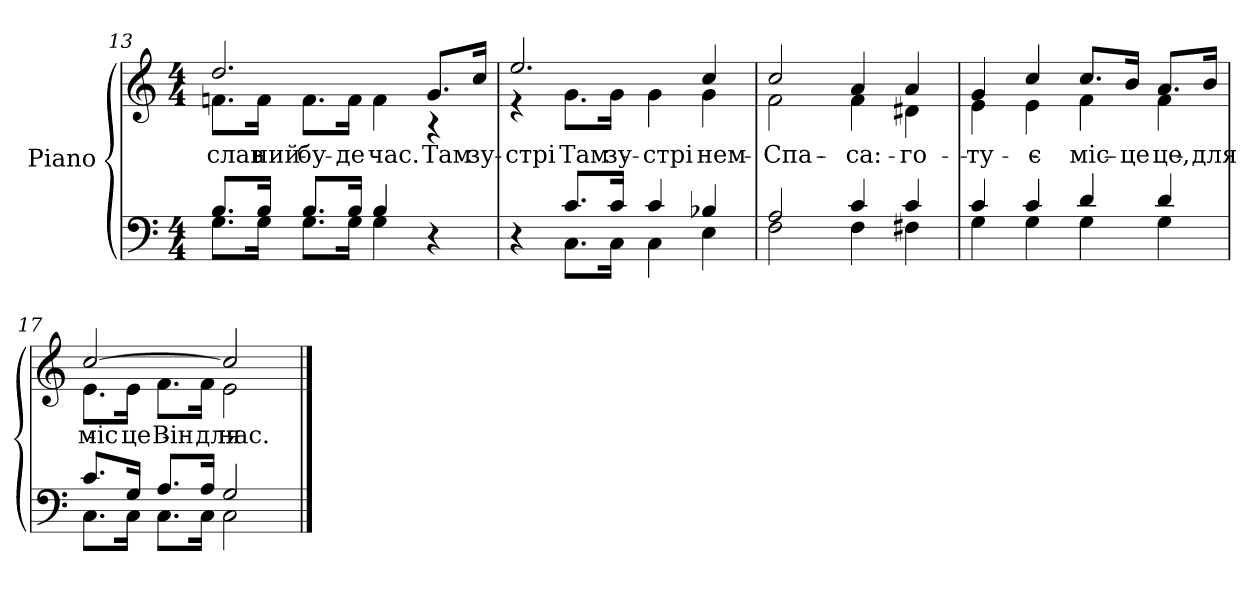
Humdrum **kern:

**kern	**kern	**text
*part1	*part1	*part1
*staff2	*staff1	*staff1
*I"Piano	*	*
*clefF4	*clefG2	*
*k[]	*k[]	*
*C:	*C:	*
*M4/4	*M4/4	*
=13	=13	=13
*^	*	*
!	!	!	!LO:LY:b:color=#000000
*	*	*^	*
!	!	!	!	!LO:LY:b:color=#000000
8.Bi/L	8.Gi\L	2.ddi/	8.fni\L	слав-
!	!	!	!	!LO:LY:b:color=#000000
16Bi/Jk	16Gi\Jk	.	16fi\Jk	-ний
!	!	!	!	!LO:LY:b:color=#000000
8.Bi/L	8.Gi\L	.	8.fi\L	бу-
!	!	!	!	!LO:LY:b:color=#000000
16Bi/Jk	16Gi\Jk	.	16fi\Jk	-де
!	!	!	!	!LO:LY:b:color=#000000
4Bi/	4Gi\	.	4fi\	час.
!	!	!	!	!LO:LY:b:color=#000000
4r	4ryy	8.gi/L	4r	Там
!	!	!	!	!LO:LY:b:color=#000000
.	.	16cci/Jk	.	зу-
!!LO:LB:g=z	!!
=14	=14	=14	=14	=14
!	!	!	!	!LO:LY:b:color=#000000
4r	4ryy	2.eei/	4r	-стрі-
!	!	!	!	!LO:LY:b:color=#000000
8.ci/L	8.Ci\L	.	8.gi\L	Там
!	!	!	!	!LO:LY:b:color=#000000
16ci/Jk	16Ci\Jk	.	16gi\Jk	зу-
!	!	!	!	!LO:LY:b:color=#000000
4ci/	4Ci\	.	4gi\	-стрі-
!	!	!	!	!LO:LY:b:color=#000000
!	!	!	!	!LO:LY:b:color=#000000
4B-Xi/	4Ei\	4cci/	4gi\	-нем
=15	=15	=15	=15	=15
!	!	!	!	!LO:LY:b:color=#000000
2Ai/	2Fi\	2cci/	2fi\	Спа-
!	!	!	!	!LO:LY:b:color=#000000
4ci/	4Fi\	4ai/	4fi\	-са:
!	!	!	!	!LO:LY:b:color=#000000
4ci/	4F#Xi\	4ai/	4d#Xi\	го-
=16	=16	=16	=16	=16
!	!	!	!	!LO:LY:b:color=#000000
4ci/	4Gi\	4gi/	4ei\	-ту-
!	!	!	!	!LO:LY:b:color=#000000
4ci/	4Gi\	4cci/	4ei\	-є
!	!	!	!	!LO:LY:b:color=#000000
!	!	!	!	!LO:LY:b:color=#000000
4di/	4Gi\	8.cci/L	4fi\	міс-
!	!	!	!	!LO:LY:b:color=#000000
.	.	16bi/Jk	.	-це
!	!	!	!	!LO:LY:b:color=#000000
!	!	!	!	!LO:LY:b:color=#000000
4di/	4Gi\	8.ai/L	4fi\	-це,
!	!	!	!	!LO:LY:b:color=#000000
.	.	16bi/Jk	.	для
=17	=17	=17	=17	=17
!	!	!	!	!LO:LY:b:color=#000000
!	!	!	!	!LO:LY:b:color=#000000
8.ci/L	8.Ci\L	[>2cci/	8.ei\L	міс-
!	!	!	!	!LO:LY:b:color=#000000
16Gi/Jk	16Ci\Jk	.	16ei\Jk	-це
!	!	!	!	!LO:LY:b:color=#000000
8.Ai/L	8.Ci\L	.	8.fi\L	Він
!	!	!	!	!LO:LY:b:color=#000000
16Ai/Jk	16Ci\Jk	.	16fi\Jk	для
!	!	!	!	!LO:LY:b:color=#000000
2Gi/	2Ci\	2cci/]	2ei\	нас.
*v	*v	*	*	*
*	*v	*v	*
==	==	==
*-	*-	*-
